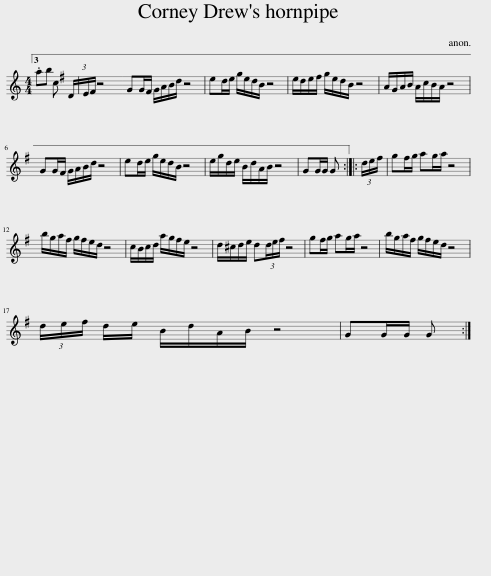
X:1
L:1/8
M:4/4
I:linebreak $
K:C
V:1 treble
V:1
 .ab c (3D/E/^F/ z4 | GG/^F/ G/A/B/d/ z4 | ed/e/ g/e/d/B/ z4 | e/d/e/^f/ g/e/d/B/ z4 | A/G/A/B/ A/c/B/A/ z4 |$ %5
 GG/^F/ G/A/B/d/ z4 | ed/e/ g/e/d/B/ z4 | e/g/d/e/ B/d/A/B/ z4 | GG/G/ G :: (3d/e/^f/ | %10
 g^f/g/ ag/a/ z4 |$ b/g/a/^f/ g/f/e/d/ z4 | c/B/c/d/ a/g/^f/e/ z4 | d/^c/d/e/ d(3d/e/^f/ z4 | g^f/g/ ag/a/ z4 | %15
 b/g/a/^f/ g/f/e/d/ z4 |$ (3d/e/^f/ d/e/ B/d/A/B/ z4 | GG/G/ G :| %18
